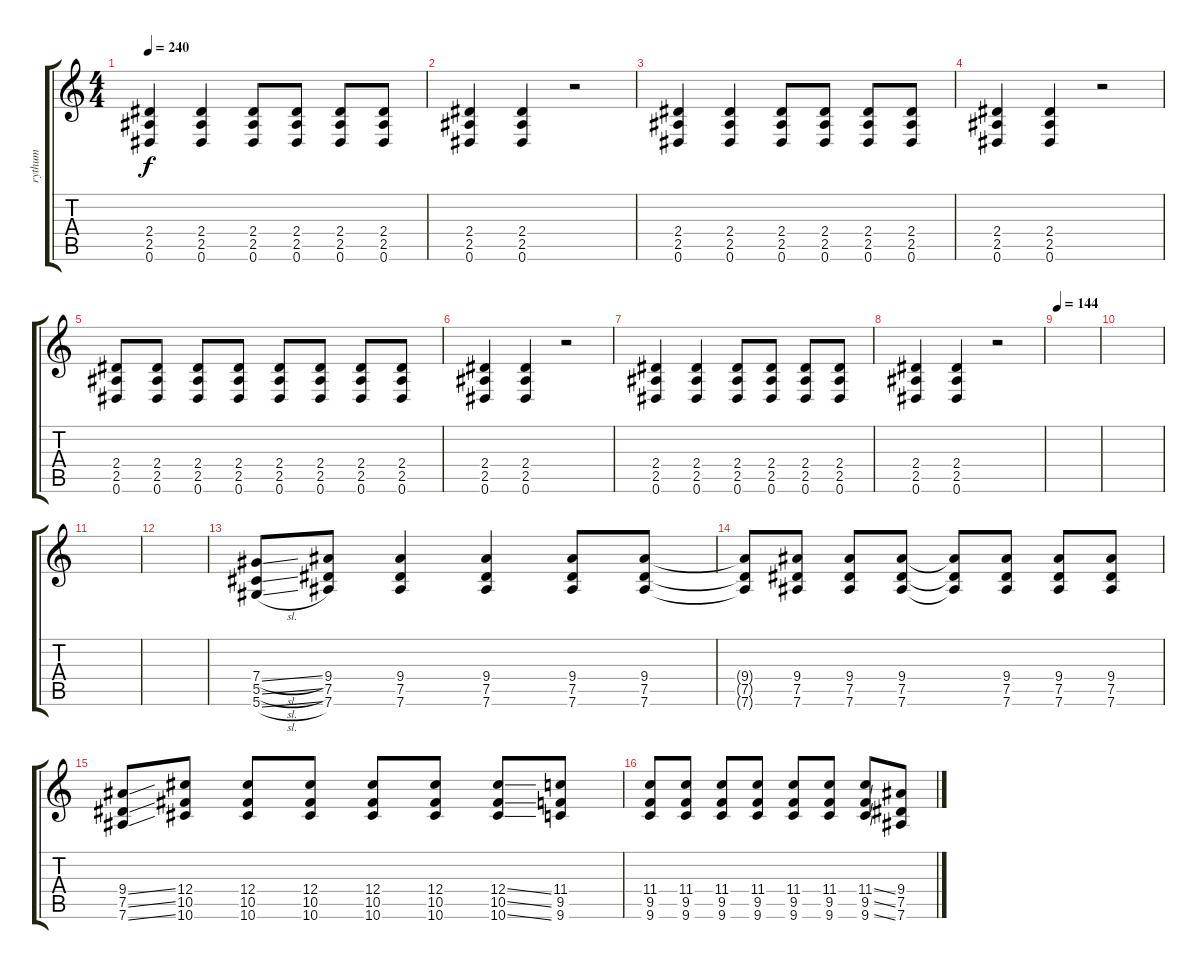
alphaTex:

\track ("rythum" "rythum") {instrument distortionguitar}
\staff {score tabs}
\tuning (Eb4 Bb3 Gb3 Db3 Ab2 Eb2) {hide}
\ts (4 4)
\tempo 240
\clef g2
\ks c
(2.4 2.5 0.6).4{dy f} (2.4 2.5 0.6).4 (2.4 2.5 0.6).8 (2.4 2.5 0.6).8 (2.4 2.5 0.6).8 (2.4 2.5 0.6).8 |
(2.4 2.5 0.6).4 (2.4 2.5 0.6).4 r.2 |
(2.4 2.5 0.6).4 (2.4 2.5 0.6).4 (2.4 2.5 0.6).8 (2.4 2.5 0.6).8 (2.4 2.5 0.6).8 (2.4 2.5 0.6).8 |
(2.4 2.5 0.6).4 (2.4 2.5 0.6).4 r.2 |
(2.4 2.5 0.6).8 (2.4 2.5 0.6).8 (2.4 2.5 0.6).8 (2.4 2.5 0.6).8 (2.4 2.5 0.6).8 (2.4 2.5 0.6).8 (2.4 2.5 0.6).8 (2.4 2.5 0.6).8 |
(2.4 2.5 0.6).4 (2.4 2.5 0.6).4 r.2 |
(2.4 2.5 0.6).4 (2.4 2.5 0.6).4 (2.4 2.5 0.6).8 (2.4 2.5 0.6).8 (2.4 2.5 0.6).8 (2.4 2.5 0.6).8 |
(2.4 2.5 0.6).4 (2.4 2.5 0.6).4 r.2 |
\tempo 144
|
|
|
|
(7.4{sl} 5.5{sl} 5.6{sl}).8 (9.4 7.5 7.6).8 (9.4 7.5 7.6).4 (9.4 7.5 7.6).4 (9.4 7.5 7.6).8 (9.4 7.5 7.6).8 |
(9.4{t} 7.5{t} 7.6{t}).8 (9.4 7.5 7.6).8 (9.4 7.5 7.6).8 (9.4 7.5 7.6).8 (9.4{t} 7.5{t} 7.6{t}).8 (9.4 7.5 7.6).8 (9.4 7.5 7.6).8 (9.4 7.5 7.6).8 |
(9.4{ss} 7.5{ss} 7.6{ss}).8 (12.4 10.5 10.6).8 (12.4 10.5 10.6).8 (12.4 10.5 10.6).8 (12.4 10.5 10.6).8 (12.4 10.5 10.6).8 (12.4{ss} 10.5{ss} 10.6{ss}).8 (11.4 9.5 9.6).8 |
(11.4 9.5 9.6).8 (11.4 9.5 9.6).8 (11.4 9.5 9.6).8 (11.4 9.5 9.6).8 (11.4 9.5 9.6).8 (11.4 9.5 9.6).8 (11.4{ss} 9.5{ss} 9.6{ss}).8 (9.4 7.5 7.6).8
